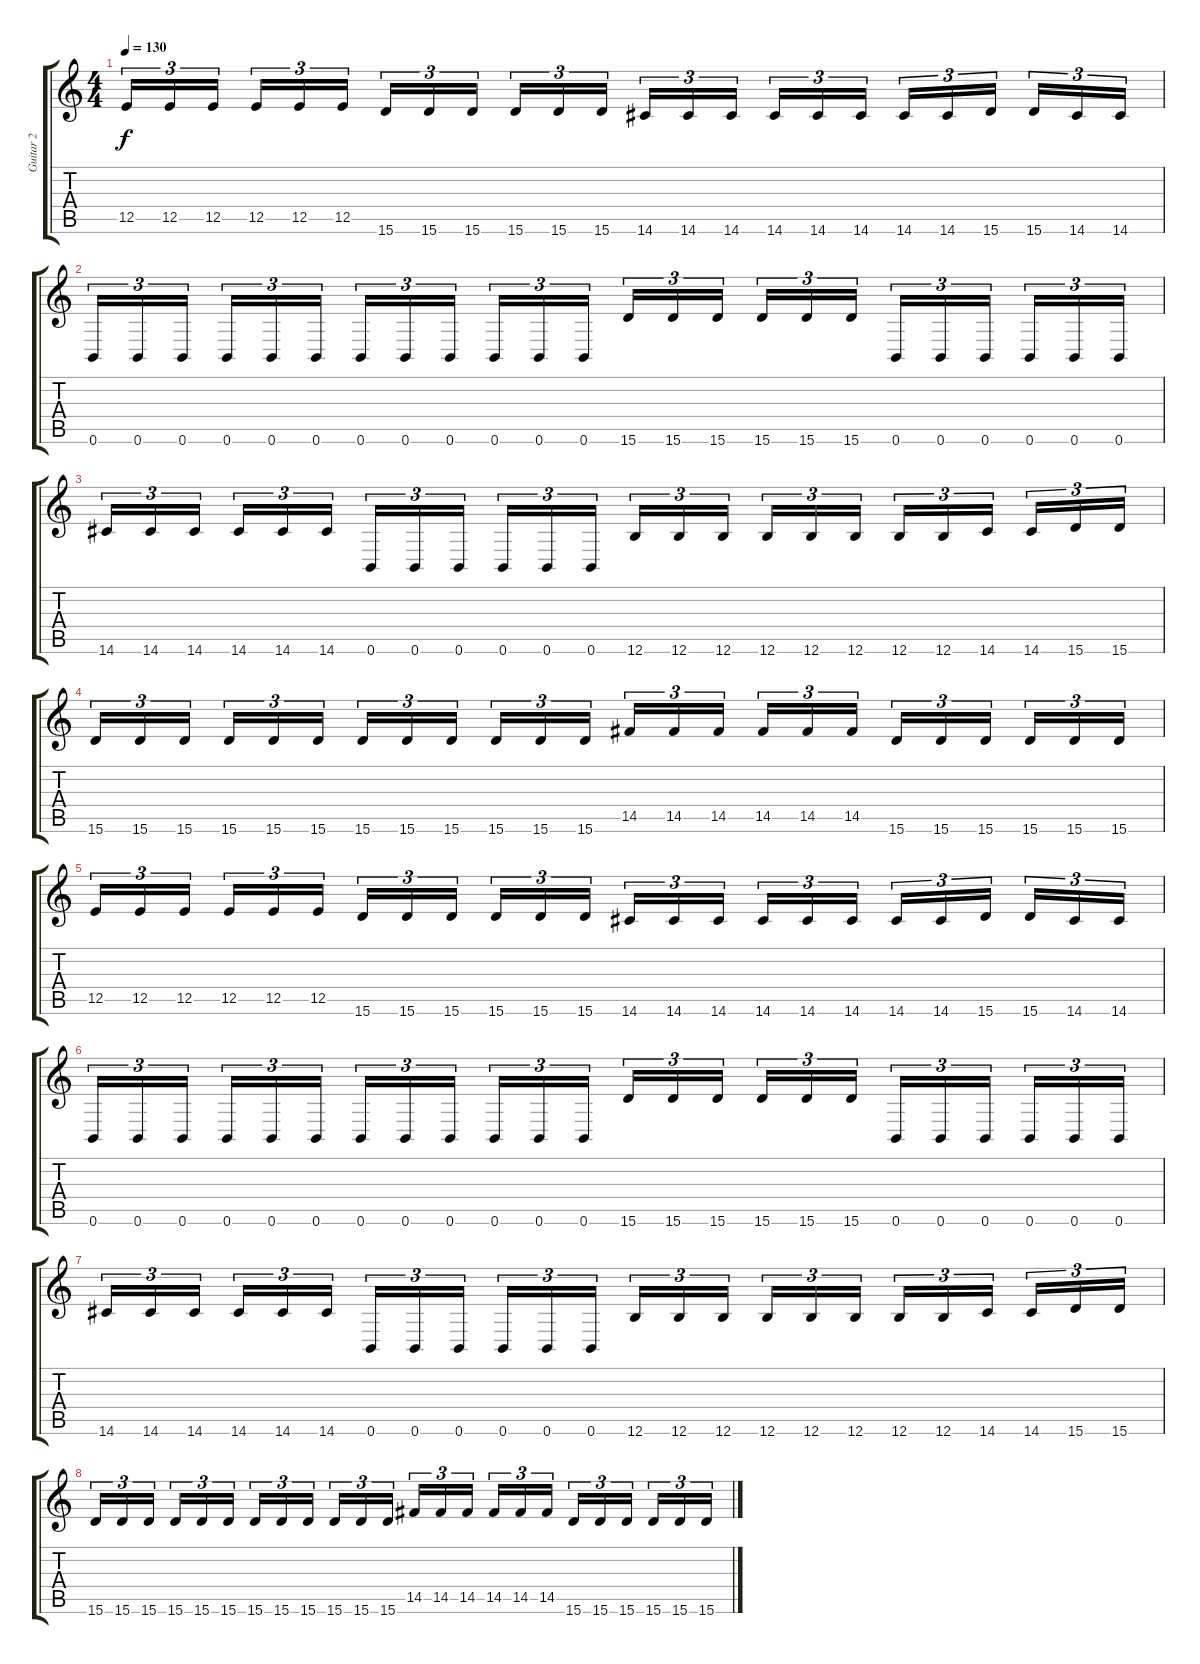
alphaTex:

\track ("Guitar 2" "Guitar 2") {instrument overdrivenguitar}
\staff {score tabs}
\tuning (B3 Gb3 D3 A2 E2 B1) {hide}
\ts (4 4)
\tempo 130
\clef g2
\ks c
12.5.16{tu (3 2) dy f} 12.5.16{tu (3 2)} 12.5.16{tu (3 2) beam splitsecondary} 12.5.16{tu (3 2)} 12.5.16{tu (3 2)} 12.5.16{tu (3 2)} 15.6.16{tu (3 2)} 15.6.16{tu (3 2)} 15.6.16{tu (3 2) beam splitsecondary} 15.6.16{tu (3 2)} 15.6.16{tu (3 2)} 15.6.16{tu (3 2)} 14.6.16{tu (3 2)} 14.6.16{tu (3 2)} 14.6.16{tu (3 2) beam splitsecondary} 14.6.16{tu (3 2)} 14.6.16{tu (3 2)} 14.6.16{tu (3 2)} 14.6.16{tu (3 2)} 14.6.16{tu (3 2)} 15.6.16{tu (3 2) beam splitsecondary} 15.6.16{tu (3 2)} 14.6.16{tu (3 2)} 14.6.16{tu (3 2)} |
0.6.16{tu (3 2)} 0.6.16{tu (3 2)} 0.6.16{tu (3 2) beam splitsecondary} 0.6.16{tu (3 2)} 0.6.16{tu (3 2)} 0.6.16{tu (3 2)} 0.6.16{tu (3 2)} 0.6.16{tu (3 2)} 0.6.16{tu (3 2) beam splitsecondary} 0.6.16{tu (3 2)} 0.6.16{tu (3 2)} 0.6.16{tu (3 2)} 15.6.16{tu (3 2)} 15.6.16{tu (3 2)} 15.6.16{tu (3 2) beam splitsecondary} 15.6.16{tu (3 2)} 15.6.16{tu (3 2)} 15.6.16{tu (3 2)} 0.6.16{tu (3 2)} 0.6.16{tu (3 2)} 0.6.16{tu (3 2) beam splitsecondary} 0.6.16{tu (3 2)} 0.6.16{tu (3 2)} 0.6.16{tu (3 2)} |
14.6.16{tu (3 2)} 14.6.16{tu (3 2)} 14.6.16{tu (3 2) beam splitsecondary} 14.6.16{tu (3 2)} 14.6.16{tu (3 2)} 14.6.16{tu (3 2)} 0.6.16{tu (3 2)} 0.6.16{tu (3 2)} 0.6.16{tu (3 2) beam splitsecondary} 0.6.16{tu (3 2)} 0.6.16{tu (3 2)} 0.6.16{tu (3 2)} 12.6.16{tu (3 2)} 12.6.16{tu (3 2)} 12.6.16{tu (3 2) beam splitsecondary} 12.6.16{tu (3 2)} 12.6.16{tu (3 2)} 12.6.16{tu (3 2)} 12.6.16{tu (3 2)} 12.6.16{tu (3 2)} 14.6.16{tu (3 2) beam splitsecondary} 14.6.16{tu (3 2)} 15.6.16{tu (3 2)} 15.6.16{tu (3 2)} |
15.6.16{tu (3 2)} 15.6.16{tu (3 2)} 15.6.16{tu (3 2) beam splitsecondary} 15.6.16{tu (3 2)} 15.6.16{tu (3 2)} 15.6.16{tu (3 2)} 15.6.16{tu (3 2)} 15.6.16{tu (3 2)} 15.6.16{tu (3 2) beam splitsecondary} 15.6.16{tu (3 2)} 15.6.16{tu (3 2)} 15.6.16{tu (3 2)} 14.5.16{tu (3 2)} 14.5.16{tu (3 2)} 14.5.16{tu (3 2) beam splitsecondary} 14.5.16{tu (3 2)} 14.5.16{tu (3 2)} 14.5.16{tu (3 2)} 15.6.16{tu (3 2)} 15.6.16{tu (3 2)} 15.6.16{tu (3 2) beam splitsecondary} 15.6.16{tu (3 2)} 15.6.16{tu (3 2)} 15.6.16{tu (3 2)} |
12.5.16{tu (3 2)} 12.5.16{tu (3 2)} 12.5.16{tu (3 2) beam splitsecondary} 12.5.16{tu (3 2)} 12.5.16{tu (3 2)} 12.5.16{tu (3 2)} 15.6.16{tu (3 2)} 15.6.16{tu (3 2)} 15.6.16{tu (3 2) beam splitsecondary} 15.6.16{tu (3 2)} 15.6.16{tu (3 2)} 15.6.16{tu (3 2)} 14.6.16{tu (3 2)} 14.6.16{tu (3 2)} 14.6.16{tu (3 2) beam splitsecondary} 14.6.16{tu (3 2)} 14.6.16{tu (3 2)} 14.6.16{tu (3 2)} 14.6.16{tu (3 2)} 14.6.16{tu (3 2)} 15.6.16{tu (3 2) beam splitsecondary} 15.6.16{tu (3 2)} 14.6.16{tu (3 2)} 14.6.16{tu (3 2)} |
0.6.16{tu (3 2)} 0.6.16{tu (3 2)} 0.6.16{tu (3 2) beam splitsecondary} 0.6.16{tu (3 2)} 0.6.16{tu (3 2)} 0.6.16{tu (3 2)} 0.6.16{tu (3 2)} 0.6.16{tu (3 2)} 0.6.16{tu (3 2) beam splitsecondary} 0.6.16{tu (3 2)} 0.6.16{tu (3 2)} 0.6.16{tu (3 2)} 15.6.16{tu (3 2)} 15.6.16{tu (3 2)} 15.6.16{tu (3 2) beam splitsecondary} 15.6.16{tu (3 2)} 15.6.16{tu (3 2)} 15.6.16{tu (3 2)} 0.6.16{tu (3 2)} 0.6.16{tu (3 2)} 0.6.16{tu (3 2) beam splitsecondary} 0.6.16{tu (3 2)} 0.6.16{tu (3 2)} 0.6.16{tu (3 2)} |
14.6.16{tu (3 2)} 14.6.16{tu (3 2)} 14.6.16{tu (3 2) beam splitsecondary} 14.6.16{tu (3 2)} 14.6.16{tu (3 2)} 14.6.16{tu (3 2)} 0.6.16{tu (3 2)} 0.6.16{tu (3 2)} 0.6.16{tu (3 2) beam splitsecondary} 0.6.16{tu (3 2)} 0.6.16{tu (3 2)} 0.6.16{tu (3 2)} 12.6.16{tu (3 2)} 12.6.16{tu (3 2)} 12.6.16{tu (3 2) beam splitsecondary} 12.6.16{tu (3 2)} 12.6.16{tu (3 2)} 12.6.16{tu (3 2)} 12.6.16{tu (3 2)} 12.6.16{tu (3 2)} 14.6.16{tu (3 2) beam splitsecondary} 14.6.16{tu (3 2)} 15.6.16{tu (3 2)} 15.6.16{tu (3 2)} |
15.6.16{tu (3 2)} 15.6.16{tu (3 2)} 15.6.16{tu (3 2) beam splitsecondary} 15.6.16{tu (3 2)} 15.6.16{tu (3 2)} 15.6.16{tu (3 2)} 15.6.16{tu (3 2)} 15.6.16{tu (3 2)} 15.6.16{tu (3 2) beam splitsecondary} 15.6.16{tu (3 2)} 15.6.16{tu (3 2)} 15.6.16{tu (3 2)} 14.5.16{tu (3 2)} 14.5.16{tu (3 2)} 14.5.16{tu (3 2) beam splitsecondary} 14.5.16{tu (3 2)} 14.5.16{tu (3 2)} 14.5.16{tu (3 2)} 15.6.16{tu (3 2)} 15.6.16{tu (3 2)} 15.6.16{tu (3 2) beam splitsecondary} 15.6.16{tu (3 2)} 15.6.16{tu (3 2)} 15.6.16{tu (3 2)}
